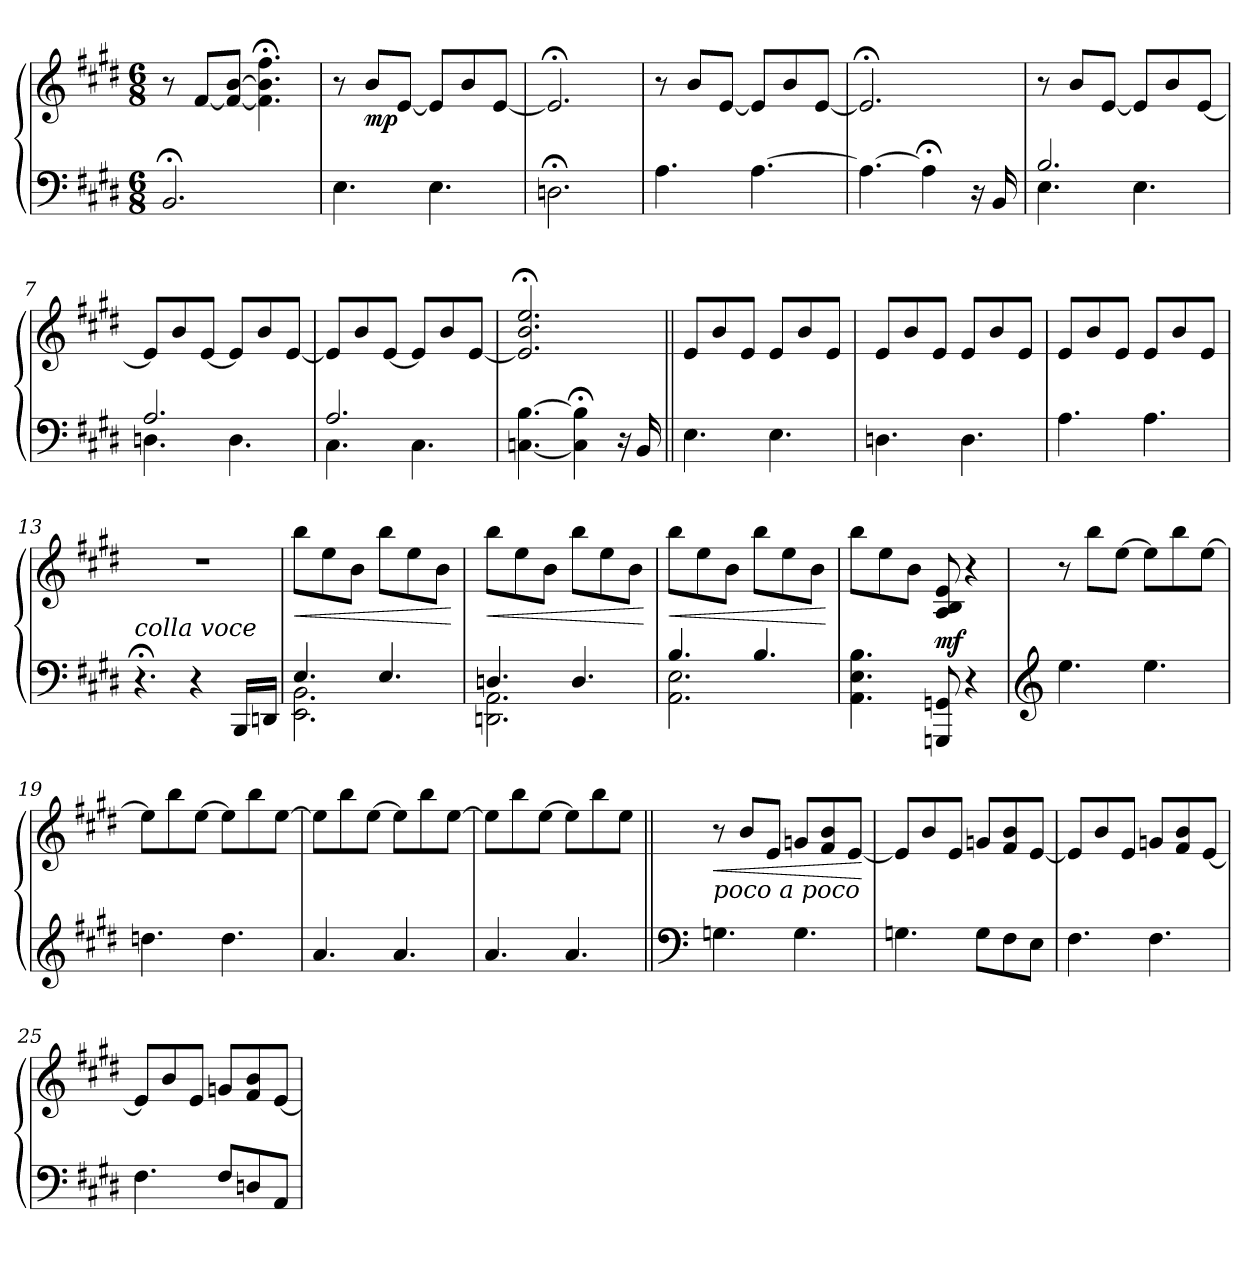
**kern	**kern	**dynam
*part1	*part1	*part1
*staff2	*staff1	*staff1/2
*clefF4	*clefG2	*
*k[f#c#g#d#]	*k[f#c#g#d#]	*
*M6/8	*M6/8	*
=1	=1	=1
2.BB;</	8r	.
.	[8f#/L	.
.	8f#_/ [8b/J	.
.	4.f#];<\ 4.b];<\ 4.ff#;<\	.
=2	=2	=2
4.E\	8r	.
!	!	!LO:DY:b
.	8b/L	mp
.	[8e/J	.
4.E\	8e/L]	.
.	8b/	.
.	[8e/J	.
=3	=3	=3
2.Dn;<\	2.e;</]	.
=4	=4	=4
4.A\	8r	.
.	8b/L	.
.	[8e/J	.
[4.A\	8e/L]	.
.	8b/	.
.	[8e/J	.
=5	=5	=5
4.A\_	2.e;</]	.
4A;<\]	.	.
16r	.	.
16BB/	.	.
=6	=6	=6
*^	*	*
4.E\	2.B/	8r	.
.	.	8b/L	.
.	.	[8e/J	.
4.E\	.	8e/L]	.
.	.	8b/	.
.	.	[8e/J	.
=7	=7	=7	=7
4.Dn\	2.A/	8e/L]	.
.	.	8b/	.
.	.	[8e/J	.
4.D\	.	8e/L]	.
.	.	8b/	.
.	.	[8e/J	.
!!LO:LB:g=z
=8	=8	=8	=8
4.C#\	2.A/	8e/L]	.
.	.	8b/	.
.	.	[8e/J	.
4.C#\	.	8e/L]	.
.	.	8b/	.
.	.	[8e/J	.
*v	*v	*	*
=9	=9	=9
[4.Cn\ [4.B\	2.e];</ 2.b;</ 2.ee;</	.
4C];<\ 4B];<\	.	.
16r	.	.
16BB/	.	.
=10||	=10||	=10||
4.E\	8e/L	.
.	8b/	.
.	8e/J	.
4.E\	8e/L	.
.	8b/	.
.	8e/J	.
=11	=11	=11
4.Dn\	8e/L	.
.	8b/	.
.	8e/J	.
4.D\	8e/L	.
.	8b/	.
.	8e/J	.
=12	=12	=12
4.A\	8e/L	.
.	8b/	.
.	8e/J	.
4.A\	8e/L	.
.	8b/	.
.	8e/J	.
=13	=13	=13
!LO:TX:a:i:t=colla voce	!	!
4.r;<	2.r	.
4r	.	.
16BBB/LL	.	.
16DDn/JJ	.	.
!!LO:LB:g=z
=14	=14	=14
*^	*	*
!	!	!	!LO:HP:b
2.EE\ 2.BB\	4.E/	8bb\L	<
.	.	8ee\	.
.	.	8b\J	.
.	4.E/	8bb\L	.
.	.	8ee\	.
.	.	8b\J	.
*v	*v	*	*
.	.	[
=15	=15	=15
*^	*	*
!	!	!	!LO:HP:b
2.DDn\ 2.AA\	4.Dn/	8bb\L	<
.	.	8ee\	.
.	.	8b\J	.
.	4.D/	8bb\L	.
.	.	8ee\	.
.	.	8b\J	.
*v	*v	*	*
.	.	[
=16	=16	=16
*^	*	*
!	!	!	!LO:HP:b
2.AA\ 2.E\	4.B/	8bb\L	<
.	.	8ee\	.
.	.	8b\J	.
.	4.B/	8bb\L	.
.	.	8ee\	.
.	.	8b\J	.
*v	*v	*	*
.	.	[
=17	=17	=17
4.AA\ 4.E\ 4.B\	8bb\L	.
.	8ee\	.
.	8b\J	.
!	!	!LO:DY:a=2
8GGGn/ 8GGn/	8A/ 8B/ 8e/	mf
4r	4r	.
=18	=18	=18
*clefG2	*	*
*^	*	*
2.ryy	4.ee\	8r	.
.	.	8bb\L	.
.	.	[8ee\J	.
.	4.ee\	8ee\L]	.
.	.	8bb\	.
.	.	[8ee\J	.
*v	*v	*	*
=19	=19	=19
4.ddn\	8ee\L]	.
.	8bb\	.
.	[8ee\J	.
4.dd\	8ee\L]	.
.	8bb\	.
.	[8ee\J	.
!!LO:LB:g=z
=20	=20	=20
4.a/	8ee\L]	.
.	8bb\	.
.	[8ee\J	.
4.a/	8ee\L]	.
.	8bb\	.
.	[8ee\J	.
=21	=21	=21
4.a/	8ee\L]	.
.	8bb\	.
.	[8ee\J	.
4.a/	8ee\L]	.
.	8bb\	.
.	8ee\J	.
=22||	=22||	=22||
*clefF4	*	*
*^	*	*
!	!	!LO:TX:b:i:t=poco a poco	!
!	!	!	!LO:HP:b
2.ryy	4.Gn\	8r	<
.	.	8b/L	.
.	.	8e/J	.
.	4.G\	8gn/L	.
.	.	8f#/ 8b/	.
.	.	[8e/J	.
*v	*v	*	*
.	.	[
=23	=23	=23
4.Gn\	8e/L]	.
.	8b/	.
.	8e/J	.
8G\L	8gn/L	.
8F#\	8f#/ 8b/	.
8E\J	[8e/J	.
=24	=24	=24
4.F#\	8e/L]	.
.	8b/	.
.	8e/J	.
4.F#\	8gn/L	.
.	8f#/ 8b/	.
.	[8e/J	.
!!LO:LB:g=z
=25	=25	=25
4.F#\	8e/L]	.
.	8b/	.
.	8e/J	.
8F#/L	8gn/L	.
8Dn/	8f#/ 8b/	.
8AA/J	[8e/J	.
=	=	=
*-	*-	*-
